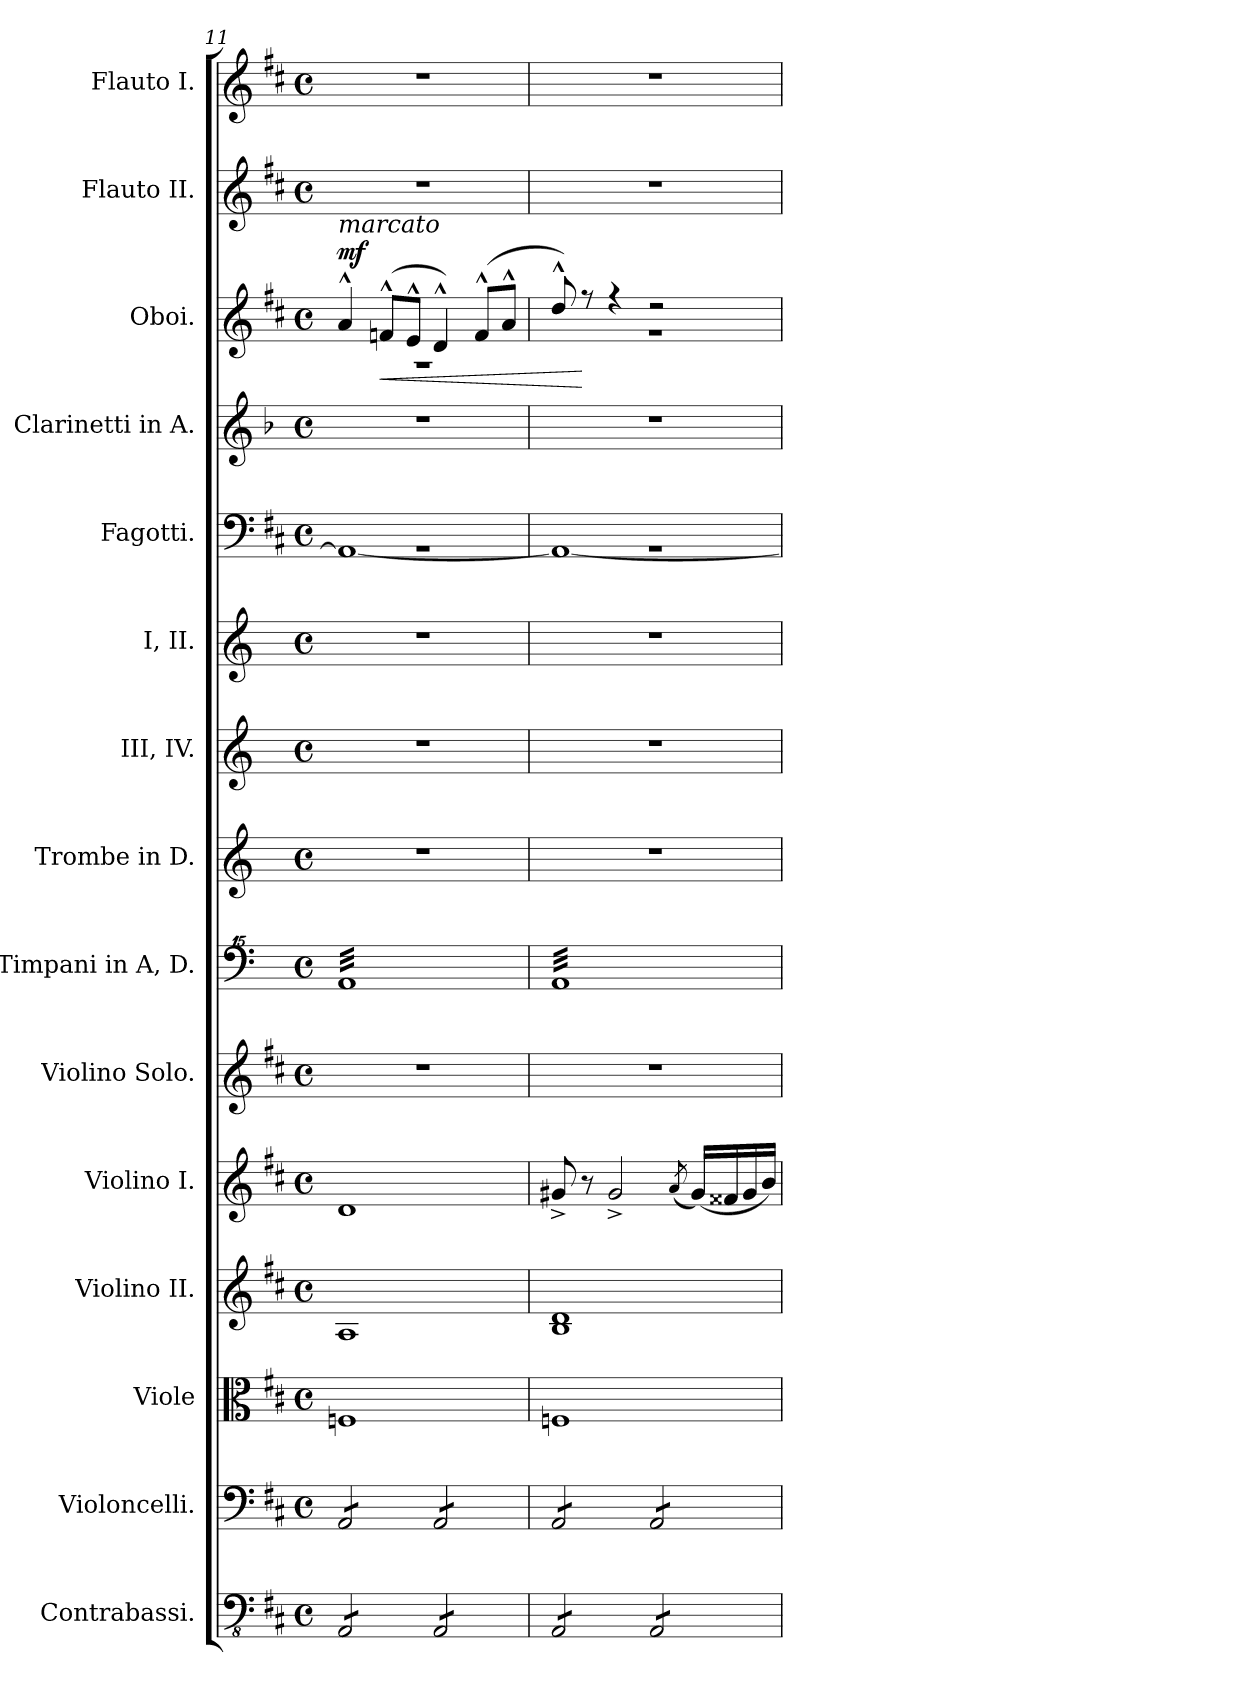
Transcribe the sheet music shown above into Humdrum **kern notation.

**kern	**kern	**kern	**kern	**kern	**kern	**kern	**kern	**kern	**kern	**kern	**kern	**kern	**dynam	**kern	**kern
*part15	*part14	*part13	*part12	*part11	*part10	*part9	*part8	*part7	*part6	*part5	*part4	*part3	*part3	*part2	*part1
*staff15	*staff14	*staff13	*staff12	*staff11	*staff10	*staff9	*staff8	*staff7	*staff6	*staff5	*staff4	*staff3	*staff3	*staff2	*staff1
*I"Contrabassi.	*I"Violoncelli.	*I"Viole	*I"Violino II.	*I"Violino I.	*I"Violino Solo.	*I"Timpani in A, D.	*I"Trombe in D.	*I"III, IV.	*I"I, II.	*I"Fagotti.	*I"Clarinetti in A.	*I"Oboi.	*	*I"Flauto II.	*I"Flauto I.
*I'Cbs.	*	*	*	*	*I'Vln.	*I'Timp.	*	*	*	*I'Fag.	*	*I'Ob.	*	*I'Fl.	*I'Fl.
*clefFv4	*clefF4	*clefC3	*clefG2	*clefG2	*clefG2	*clefF^^4	*clefG2	*clefG2	*clefG2	*clefF4	*clefG2	*clefG2	*	*clefG2	*clefG2
*	*	*	*	*	*	*ITrd7c12	*ITrd-1c-2	*ITrd4c7	*ITrd4c7	*	*ITrd2c3	*	*	*	*
*k[f#c#]	*k[f#c#]	*k[f#c#]	*k[f#c#]	*k[f#c#]	*k[f#c#]	*k[]	*k[f#c#]	*k[b-]	*k[b-]	*k[f#c#]	*k[f#c#]	*k[f#c#]	*	*k[f#c#]	*k[f#c#]
*M4/4	*M4/4	*M4/4	*M4/4	*M4/4	*M4/4	*M4/4	*M4/4	*M4/4	*M4/4	*M4/4	*M4/4	*M4/4	*	*M4/4	*M4/4
*met(c)	*met(c)	*met(c)	*met(c)	*met(c)	*met(c)	*met(c)	*met(c)	*met(c)	*met(c)	*met(c)	*met(c)	*met(c)	*	*met(c)	*met(c)
=11	=11	=11	=11	=11	=11	=11	=11	=11	=11	=11	=11	=11	=11	=11	=11
*	*	*	*	*	*	*	*	*	*	*^	*	*^	*	*	*
!	!	!	!	!	!	!	!	!	!	!	!	!	!LO:TX:a:i:t=marcato	!	!	!	!
!	!	!	!	!	!	!	!	!	!	!	!	!	!	!	!LO:DY:a	!	!
*tremolo	*	*	*	*	*	*	*	*	*	*	*	*	*	*	*	*	*
*	*tremolo	*	*	*	*	*	*	*	*	*	*	*	*	*	*	*	*
*	*	*	*	*	*	*tremolo	*	*	*	*	*	*	*	*	*	*	*
8AAA/L	8AA/L	1Fn	1A	1d	1r	32ALLL	1r	1r	1r	1rBB	1AA_	1r	4a^^/	1r	mf	1r	1r
.	.	.	.	.	.	32A	.	.	.	.	.	.	.	.	.	.	.
.	.	.	.	.	.	32A	.	.	.	.	.	.	.	.	.	.	.
.	.	.	.	.	.	32A	.	.	.	.	.	.	.	.	.	.	.
8AAA/	8AA/	.	.	.	.	32A	.	.	.	.	.	.	.	.	.	.	.
.	.	.	.	.	.	32A	.	.	.	.	.	.	.	.	.	.	.
.	.	.	.	.	.	32A	.	.	.	.	.	.	.	.	.	.	.
.	.	.	.	.	.	32A	.	.	.	.	.	.	.	.	.	.	.
!	!	!	!	!	!	!	!	!	!	!	!	!	!	!	!LO:HP:b	!	!
8AAA/	8AA/	.	.	.	.	32A	.	.	.	.	.	.	(8fn^^/L	.	<	.	.
.	.	.	.	.	.	32A	.	.	.	.	.	.	.	.	.	.	.
.	.	.	.	.	.	32A	.	.	.	.	.	.	.	.	.	.	.
.	.	.	.	.	.	32A	.	.	.	.	.	.	.	.	.	.	.
8AAA/J	8AA/J	.	.	.	.	32A	.	.	.	.	.	.	8e^^/J	.	.	.	.
.	.	.	.	.	.	32A	.	.	.	.	.	.	.	.	.	.	.
.	.	.	.	.	.	32A	.	.	.	.	.	.	.	.	.	.	.
.	.	.	.	.	.	32A	.	.	.	.	.	.	.	.	.	.	.
8AAA/L	8AA/L	.	.	.	.	32A	.	.	.	.	.	.	4d^^/)	.	.	.	.
.	.	.	.	.	.	32A	.	.	.	.	.	.	.	.	.	.	.
.	.	.	.	.	.	32A	.	.	.	.	.	.	.	.	.	.	.
.	.	.	.	.	.	32A	.	.	.	.	.	.	.	.	.	.	.
8AAA/	8AA/	.	.	.	.	32A	.	.	.	.	.	.	.	.	.	.	.
.	.	.	.	.	.	32A	.	.	.	.	.	.	.	.	.	.	.
.	.	.	.	.	.	32A	.	.	.	.	.	.	.	.	.	.	.
.	.	.	.	.	.	32A	.	.	.	.	.	.	.	.	.	.	.
8AAA/	8AA/	.	.	.	.	32A	.	.	.	.	.	.	(8f^^/L	.	.	.	.
.	.	.	.	.	.	32A	.	.	.	.	.	.	.	.	.	.	.
.	.	.	.	.	.	32A	.	.	.	.	.	.	.	.	.	.	.
.	.	.	.	.	.	32A	.	.	.	.	.	.	.	.	.	.	.
8AAA/J	8AA/J	.	.	.	.	32A	.	.	.	.	.	.	8a^^/J	.	.	.	.
.	.	.	.	.	.	32A	.	.	.	.	.	.	.	.	.	.	.
.	.	.	.	.	.	32A	.	.	.	.	.	.	.	.	.	.	.
.	.	.	.	.	.	32AJJJ	.	.	.	.	.	.	.	.	.	.	.
=12	=12	=12	=12	=12	=12	=12	=12	=12	=12	=12	=12	=12	=12	=12	=12	=12	=12
8AAA/L	8AA/L	1Fn	1B 1d	8g#X^/	1r	32ALLL	1r	1r	1r	1rBB	1AA_	1r	8dd^^/)	1r	.	1r	1r
.	.	.	.	.	.	32A	.	.	.	.	.	.	.	.	.	.	.
.	.	.	.	.	.	32A	.	.	.	.	.	.	.	.	.	.	.
.	.	.	.	.	.	32A	.	.	.	.	.	.	.	.	.	.	.
8AAA/	8AA/	.	.	8r	.	32A	.	.	.	.	.	.	8r	.	[	.	.
.	.	.	.	.	.	32A	.	.	.	.	.	.	.	.	.	.	.
.	.	.	.	.	.	32A	.	.	.	.	.	.	.	.	.	.	.
.	.	.	.	.	.	32A	.	.	.	.	.	.	.	.	.	.	.
8AAA/	8AA/	.	.	2g#^/	.	32A	.	.	.	.	.	.	4r	.	.	.	.
.	.	.	.	.	.	32A	.	.	.	.	.	.	.	.	.	.	.
.	.	.	.	.	.	32A	.	.	.	.	.	.	.	.	.	.	.
.	.	.	.	.	.	32A	.	.	.	.	.	.	.	.	.	.	.
8AAA/J	8AA/J	.	.	.	.	32A	.	.	.	.	.	.	.	.	.	.	.
.	.	.	.	.	.	32A	.	.	.	.	.	.	.	.	.	.	.
.	.	.	.	.	.	32A	.	.	.	.	.	.	.	.	.	.	.
.	.	.	.	.	.	32A	.	.	.	.	.	.	.	.	.	.	.
8AAA/L	8AA/L	.	.	.	.	32A	.	.	.	.	.	.	2r	.	.	.	.
.	.	.	.	.	.	32A	.	.	.	.	.	.	.	.	.	.	.
.	.	.	.	.	.	32A	.	.	.	.	.	.	.	.	.	.	.
.	.	.	.	.	.	32A	.	.	.	.	.	.	.	.	.	.	.
8AAA/	8AA/	.	.	.	.	32A	.	.	.	.	.	.	.	.	.	.	.
.	.	.	.	.	.	32A	.	.	.	.	.	.	.	.	.	.	.
.	.	.	.	.	.	32A	.	.	.	.	.	.	.	.	.	.	.
.	.	.	.	.	.	32A	.	.	.	.	.	.	.	.	.	.	.
.	.	.	.	(8qa/	.	.	.	.	.	.	.	.	.	.	.	.	.
8AAA/	8AA/	.	.	(16g#/LL)	.	32A	.	.	.	.	.	.	.	.	.	.	.
.	.	.	.	.	.	32A	.	.	.	.	.	.	.	.	.	.	.
.	.	.	.	16f##X/	.	32A	.	.	.	.	.	.	.	.	.	.	.
.	.	.	.	.	.	32A	.	.	.	.	.	.	.	.	.	.	.
8AAA/J	8AA/J	.	.	16g#/	.	32A	.	.	.	.	.	.	.	.	.	.	.
*	*Xtremolo	*	*	*	*	*	*	*	*	*	*	*	*	*	*	*	*
*Xtremolo	*	*	*	*	*	*	*	*	*	*	*	*	*	*	*	*	*
.	.	.	.	.	.	32A	.	.	.	.	.	.	.	.	.	.	.
.	.	.	.	16b/JJ)	.	32A	.	.	.	.	.	.	.	.	.	.	.
.	.	.	.	.	.	32AJJJ	.	.	.	.	.	.	.	.	.	.	.
*	*	*	*	*	*	*Xtremolo	*	*	*	*	*	*	*	*	*	*	*
*	*	*	*	*	*	*	*	*	*	*v	*v	*	*v	*v	*	*	*
=	=	=	=	=	=	=	=	=	=	=	=	=	=	=	=
*-	*-	*-	*-	*-	*-	*-	*-	*-	*-	*-	*-	*-	*-	*-	*-
